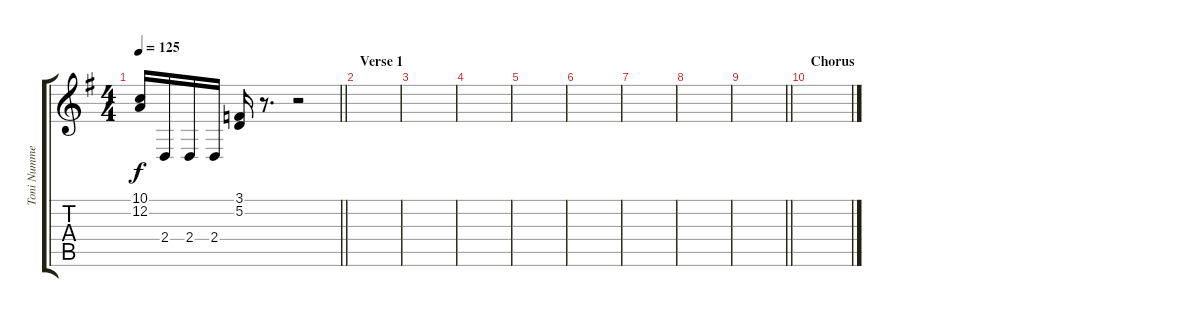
\track ("Toni Nummelin (strings pad)" "Toni Numme") {instrument stringensemble1}
\staff {score tabs}
\tuning (D4 A3 F3 C3 G2 D2) {hide}
\ts (4 4)
\tempo 125
\clef g2
\barLineRight lightlight
\ks g
(10.1 12.2).16{dy f} 2.4.16 2.4.16 2.4.16 (3.1 5.2).16 r.8{d} r.2 |
\section ("" "Verse 1")
|
|
|
|
|
|
|
\barLineRight lightlight
|
\section ("" "Chorus")
\ks eminor
